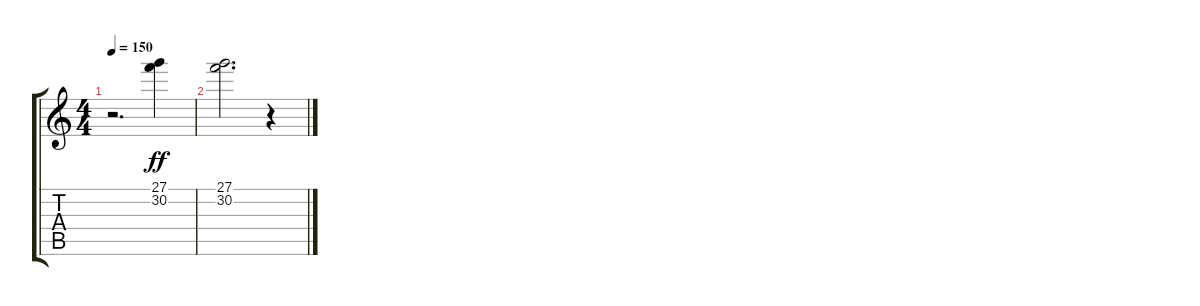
\track "" {instrument stringensemble1}
\staff {score tabs}
\tuning (E4 B3 G3 D3 A2 E2) {hide}
\ts (4 4)
\tempo 150
\clef g2
\ks c
r.2{d dy f} (27.1 30.2).4{dy ff} |
(27.1 30.2).2{d} r.4
